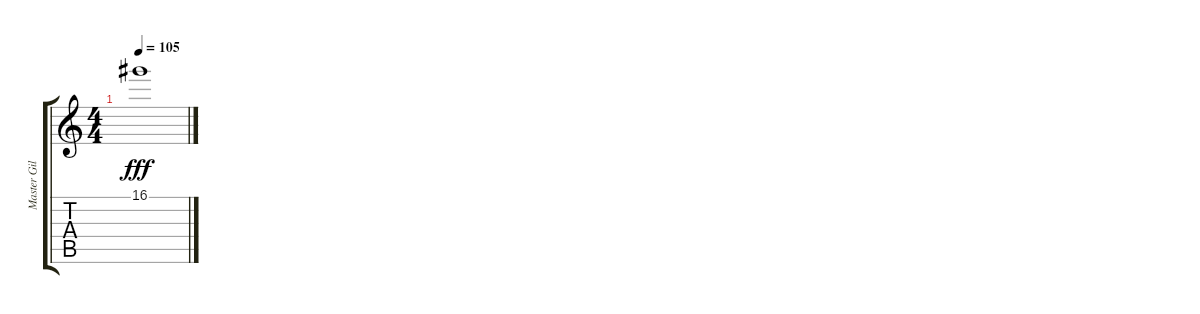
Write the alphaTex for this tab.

\track ("Master Gil Shapira" "Master Gil") {instrument distortionguitar}
\staff {score tabs}
\tuning (E4 B3 G3 D3 A2 E2) {hide}
\ts (4 4)
\tempo 105
\clef g2
\ks c
16.1.1{dy fff}
